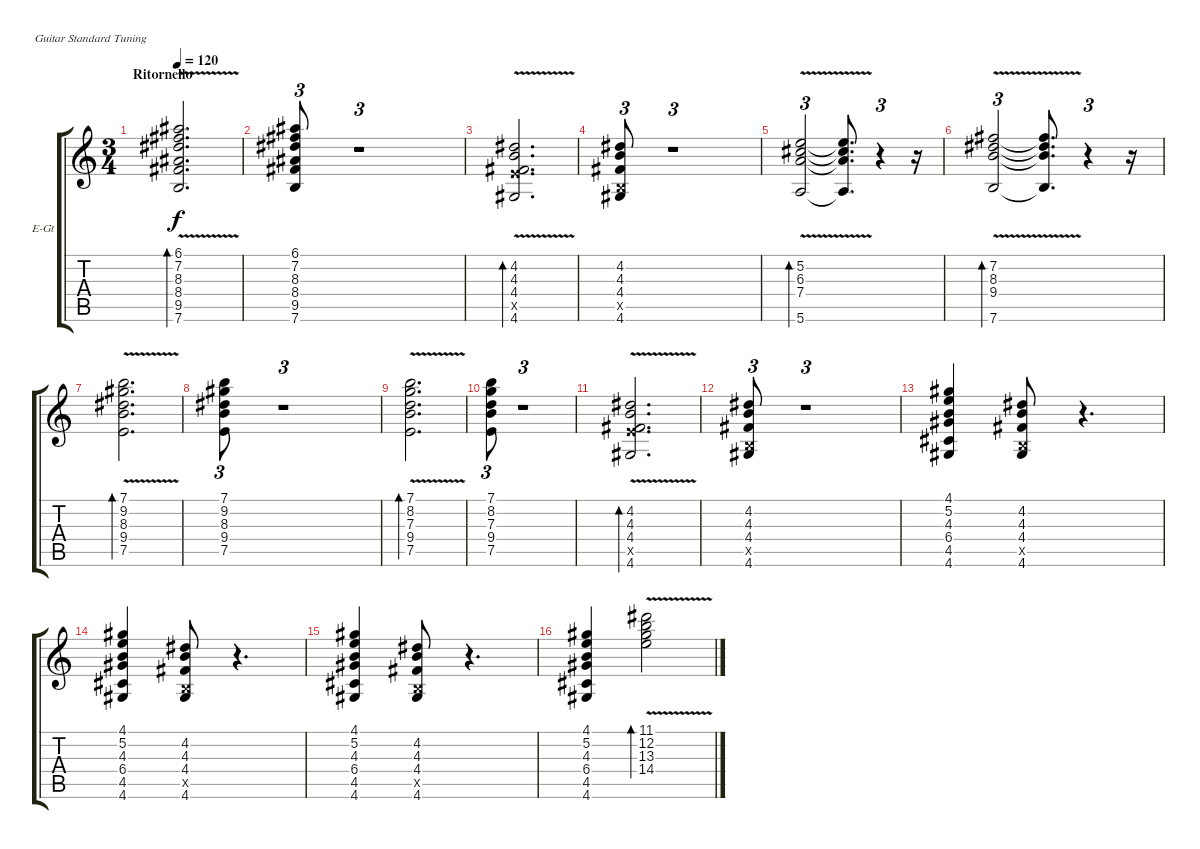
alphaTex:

\bracketExtendMode groupsimilarinstruments
\firstSystemTrackNameOrientation horizontal
\otherSystemsTrackNameOrientation horizontal
\track ("Guitar" "E-Gt") {instrument distortionguitar}
\staff {score tabs}
\tuning (E4 B3 G3 D3 A2 E2)
\ts (3 4)
\section ("" "Ritornello")
\tempo 120
\clef g2
\ks c
(6.1{v} 7.2{v} 8.3{v} 8.4 9.5 7.6).2{d bd 60 dy f} |
(6.1 7.2 8.3 8.4 9.5 7.6).8{tu (3 2)} r.1{tu (3 2)} |
(4.2{v} 4.3{v} 4.4 7.5{x} 4.6).2{d bd 120} |
(4.2 4.3 4.4 2.5{x} 4.6).8{tu (3 2)} r.1{tu (3 2)} |
(5.2{v} 6.3{v} 7.4{v} 5.6).2{tu (3 2) bd 120} (5.2{v t} 6.3{v t} 7.4{v t} 5.6{t}).8{d} r.4{tu (3 2)} r.16 |
(7.2{v} 8.3{v} 9.4{v} 7.6).2{tu (3 2) bd 60} (7.2{v t} 8.3{v t} 9.4{v t} 7.6{t}).8{d} r.4{tu (3 2)} r.16 |
(7.1{v} 9.2{v} 8.3{v} 9.4 7.5).2{d bd 120} |
(7.1 9.2 8.3 9.4 7.5).8{tu (3 2)} r.1{tu (3 2)} |
(7.1{v} 8.2{v} 7.3{v} 9.4 7.5).2{d bd 120} |
(7.1 8.2 7.3 9.4 7.5).8{tu (3 2)} r.1{tu (3 2)} |
(4.2{v} 4.3{v} 4.4 7.5{x} 4.6).2{d bd 120} |
(4.2 4.3 4.4 2.5{x} 4.6).8{tu (3 2)} r.1{tu (3 2)} |
(4.1 5.2 4.3 6.4 4.5 4.6).4 (4.2 4.3 4.4 2.5{x} 4.6).8 r.4{d} |
(4.1 5.2 4.3 6.4 4.5 4.6).4 (4.2 4.3 4.4 2.5{x} 4.6).8 r.4{d} |
(4.1 5.2 4.3 6.4 4.5 4.6).4 (4.2 4.3 4.4 2.5{x} 4.6).8 r.4{d} |
(4.1 5.2 4.3 6.4 4.5 4.6).4 (11.1{v} 12.2{v} 13.3{v} 14.4{v}).2{bd 480}
